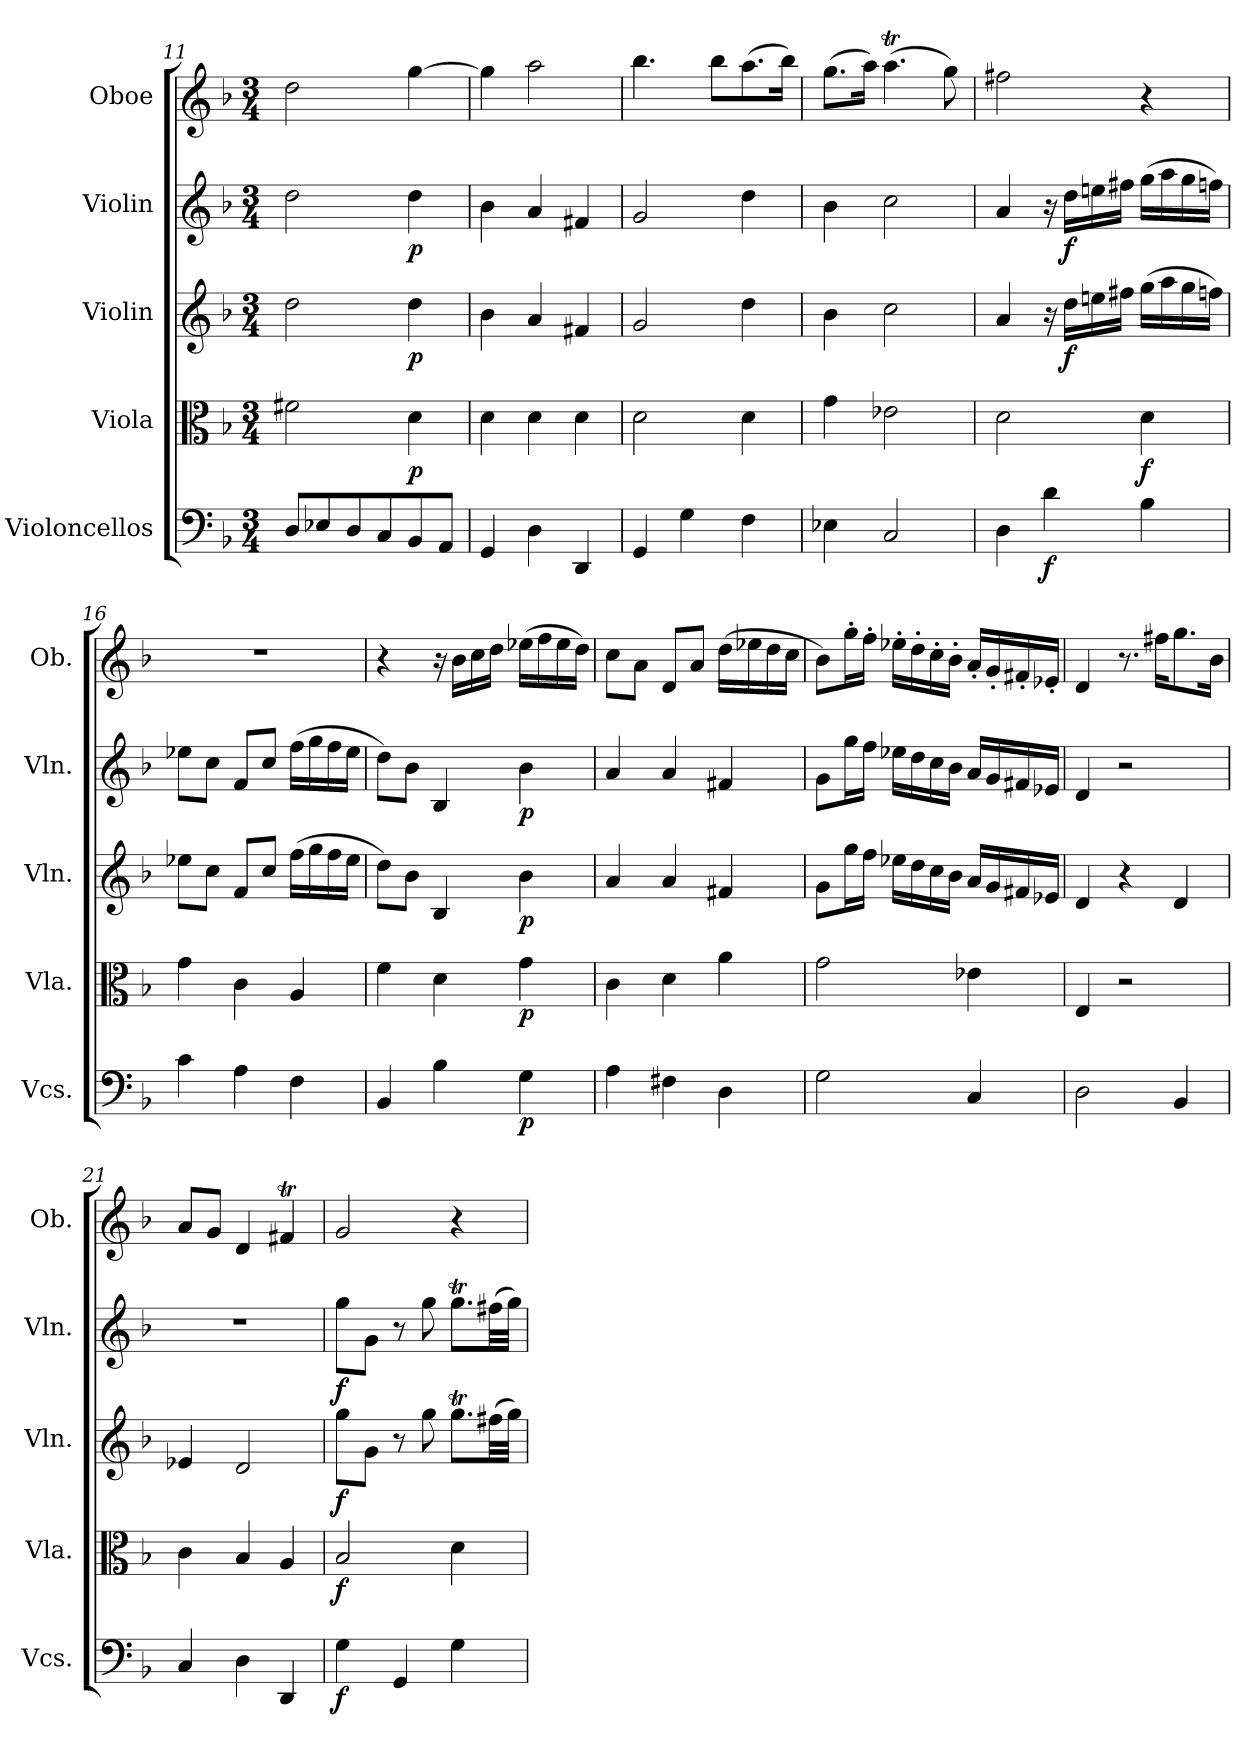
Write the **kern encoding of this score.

**kern	**dynam	**kern	**dynam	**kern	**dynam	**kern	**dynam	**kern	**dynam
*part5	*part5	*part4	*part4	*part3	*part3	*part2	*part2	*part1	*part1
*staff5	*staff5	*staff4	*staff4	*staff3	*staff3	*staff2	*staff2	*staff1	*staff1
*I"Violoncellos	*	*I"Viola	*	*I"Violin	*	*I"Violin	*	*I"Oboe	*
*I'Vcs.	*	*I'Vla.	*	*I'Vln.	*	*I'Vln.	*	*I'Ob.	*
*clefF4	*	*clefC3	*	*clefG2	*	*clefG2	*	*clefG2	*
*k[b-]	*	*k[b-]	*	*k[b-]	*	*k[b-]	*	*k[b-]	*
*M3/4	*	*M3/4	*	*M3/4	*	*M3/4	*	*M3/4	*
=11	=11	=11	=11	=11	=11	=11	=11	=11	=11
!	!	!	!	!	!	!	!	!	!LO:DY:b
!	!	!	!	!	!	!	!	!	!LO:DY:n=1:b
!	!	!	!	!	!	!	!	!	!LO:DY:n=2:b
!	!	!	!	!	!	!	!	!	!LO:DY:n=3:b
8D/L	.	2f#X\	.	2dd\	.	2dd\	.	2dd\	fff other-dynamics ff other-dynamics
8E-X/	.	.	.	.	.	.	.	.	.
8D/	.	.	.	.	.	.	.	.	.
8C/	.	.	.	.	.	.	.	.	.
!	!	!	!LO:DY:b	!	!LO:DY:b	!	!LO:DY:b	!	!
8BB-/	.	4d\	p	4dd\	p	4dd\	p	[4gg\	.
8AA/J	.	.	.	.	.	.	.	.	.
=12	=12	=12	=12	=12	=12	=12	=12	=12	=12
4GG/	.	4d\	.	4b-\	.	4b-\	.	4gg\]	.
4D\	.	4d\	.	4a/	.	4a/	.	2aa\	.
4DD/	.	4d\	.	4f#X/	.	4f#X/	.	.	.
=13	=13	=13	=13	=13	=13	=13	=13	=13	=13
4GG/	.	2d\	.	2g/	.	2g/	.	4.bb-\	.
4G\	.	.	.	.	.	.	.	.	.
.	.	.	.	.	.	.	.	8bb-\L	.
4F\	.	4d\	.	4dd\	.	4dd\	.	(>8.aa\	.
.	.	.	.	.	.	.	.	16bb-\Jk)	.
=14	=14	=14	=14	=14	=14	=14	=14	=14	=14
4E-X\	.	4g\	.	4b-\	.	4b-\	.	(>8.gg\L	.
.	.	.	.	.	.	.	.	16aa\Jk)	.
2C/	.	2e-X\	.	2cc\	.	2cc\	.	(>4.aat\	.
.	.	.	.	.	.	.	.	8gg\)	.
!!LO:LB:g=z
=15	=15	=15	=15	=15	=15	=15	=15	=15	=15
4D\	.	2d\	.	4a/	.	4a/	.	2ff#X\	.
!	!LO:DY:b	!	!	!	!	!	!	!	!
4d\	f	.	.	16r	.	16r	.	.	.
!	!	!	!	!	!LO:DY:b	!	!LO:DY:b	!	!
.	.	.	.	16dd\LL	f	16dd\LL	f	.	.
.	.	.	.	16een\	.	16een\	.	.	.
.	.	.	.	16ff#X\JJ	.	16ff#X\JJ	.	.	.
!	!	!	!LO:DY:b	!	!	!	!	!	!
4B-\	.	4d\	f	(>16gg\LL	.	(>16gg\LL	.	4r	.
.	.	.	.	16aa\	.	16aa\	.	.	.
.	.	.	.	16gg\	.	16gg\	.	.	.
.	.	.	.	16ffn\JJ)	.	16ffn\JJ)	.	.	.
=16	=16	=16	=16	=16	=16	=16	=16	=16	=16
4c\	.	4g\	.	8ee-X\L	.	8ee-X\L	.	2.r	.
.	.	.	.	8cc\J	.	8cc\J	.	.	.
4A\	.	4c\	.	8f/L	.	8f/L	.	.	.
.	.	.	.	8cc/J	.	8cc/J	.	.	.
4F\	.	4A/	.	(>16ff\LL	.	(>16ff\LL	.	.	.
.	.	.	.	16gg\	.	16gg\	.	.	.
.	.	.	.	16ff\	.	16ff\	.	.	.
.	.	.	.	16ee-\JJ	.	16ee-\JJ	.	.	.
=17	=17	=17	=17	=17	=17	=17	=17	=17	=17
4BB-/	.	4f\	.	8dd\L)	.	8dd\L)	.	4r	.
.	.	.	.	8b-\J	.	8b-\J	.	.	.
4B-\	.	4d\	.	4B-/	.	4B-/	.	16r	.
.	.	.	.	.	.	.	.	16b-\LL	.
.	.	.	.	.	.	.	.	16cc\	.
.	.	.	.	.	.	.	.	16dd\JJ	.
!	!LO:DY:b	!	!LO:DY:b	!	!LO:DY:b	!	!LO:DY:b	!	!
4G\	p	4g\	p	4b-\	p	4b-\	p	(>16ee-X\LL	.
.	.	.	.	.	.	.	.	16ff\	.
.	.	.	.	.	.	.	.	16ee-\	.
.	.	.	.	.	.	.	.	16dd\JJ)	.
=18	=18	=18	=18	=18	=18	=18	=18	=18	=18
4A\	.	4c\	.	4a/	.	4a/	.	8cc\L	.
.	.	.	.	.	.	.	.	8a\J	.
4F#X\	.	4d\	.	4a/	.	4a/	.	8d/L	.
.	.	.	.	.	.	.	.	8a/J	.
4D\	.	4a\	.	4f#X/	.	4f#X/	.	(>16dd\LL	.
.	.	.	.	.	.	.	.	16ee-X\	.
.	.	.	.	.	.	.	.	16dd\	.
.	.	.	.	.	.	.	.	16cc\JJ	.
!!LO:PB:g=z
=19	=19	=19	=19	=19	=19	=19	=19	=19	=19
2G\	.	2g\	.	8g\L	.	8g\L	.	8b-\L)	.
.	.	.	.	16gg\L	.	16gg\L	.	16gg'\L	.
.	.	.	.	16ff\JJ	.	16ff\JJ	.	16ff'\JJ	.
.	.	.	.	16ee-X\LL	.	16ee-X\LL	.	16ee-X'\LL	.
.	.	.	.	16dd\	.	16dd\	.	16dd'\	.
.	.	.	.	16cc\	.	16cc\	.	16cc'\	.
.	.	.	.	16b-\JJ	.	16b-\JJ	.	16b-'\JJ	.
4C/	.	4e-X\	.	16a/LL	.	16a/LL	.	16a'/LL	.
.	.	.	.	16g/	.	16g/	.	16g'/	.
.	.	.	.	16f#X/	.	16f#X/	.	16f#X'/	.
.	.	.	.	16e-X/JJ	.	16e-X/JJ	.	16e-X'/JJ	.
=20	=20	=20	=20	=20	=20	=20	=20	=20	=20
2D\	.	4E/	.	4d/	.	4d/	.	4d/	.
.	.	2r	.	4r	.	2r	.	8.r	.
.	.	.	.	.	.	.	.	16ff#X\KL	.
4BB-/	.	.	.	4d/	.	.	.	8.gg\	.
.	.	.	.	.	.	.	.	16b-\Jk	.
=21	=21	=21	=21	=21	=21	=21	=21	=21	=21
4C/	.	4c\	.	4e-X/	.	2.r	.	8a/L	.
.	.	.	.	.	.	.	.	8g/J	.
4D\	.	4B-/	.	2d/	.	.	.	4d/	.
4DD/	.	4A/	.	.	.	.	.	4f#Xt/	.
=22	=22	=22	=22	=22	=22	=22	=22	=22	=22
!	!LO:DY:b	!	!LO:DY:b	!	!LO:DY:b	!	!LO:DY:b	!	!
4G\	f	2B-/	f	8gg\L	f	8gg\L	f	2g/	.
.	.	.	.	8g\J	.	8g\J	.	.	.
4GG/	.	.	.	8r	.	8r	.	.	.
.	.	.	.	8gg\	.	8gg\	.	.	.
4G\	.	4d\	.	8.ggT\L	.	8.ggT\L	.	4r	.
.	.	.	.	(>32ff#X\LL	.	(>32ff#X\LL	.	.	.
.	.	.	.	32gg\JJJ)	.	32gg\JJJ)	.	.	.
=	=	=	=	=	=	=	=	=	=
*-	*-	*-	*-	*-	*-	*-	*-	*-	*-
